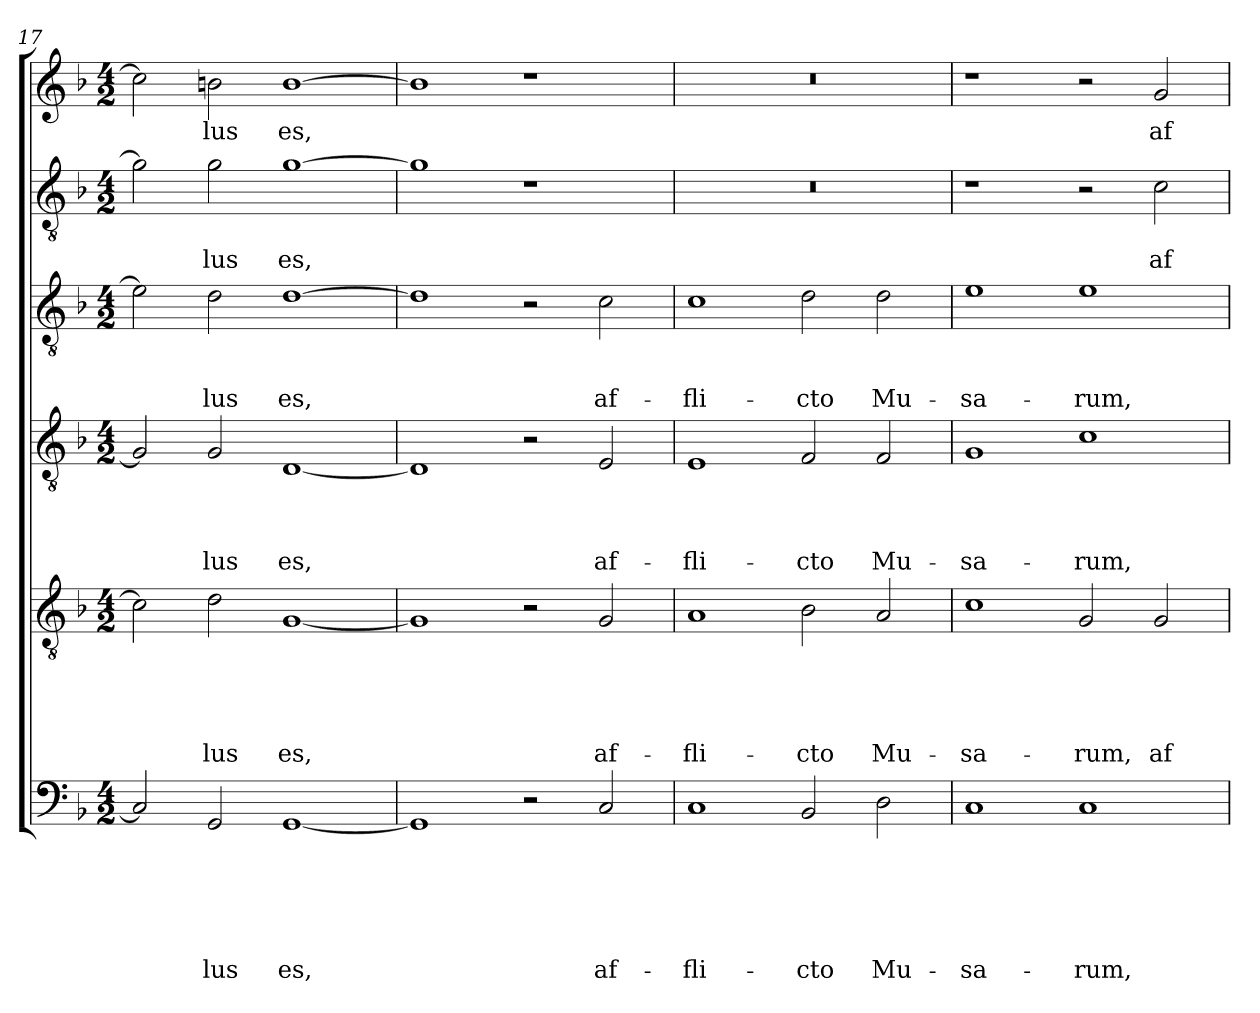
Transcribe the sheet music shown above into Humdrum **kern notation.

**kern	**text	**text	**text	**text	**text	**text	**kern	**text	**text	**text	**text	**text	**kern	**text	**text	**text	**text	**kern	**text	**text	**text	**kern	**text	**text	**kern	**text
*part6	*part6	*part6	*part6	*part6	*part6	*part6	*part5	*part5	*part5	*part5	*part5	*part5	*part4	*part4	*part4	*part4	*part4	*part3	*part3	*part3	*part3	*part2	*part2	*part2	*part1	*part1
*staff6	*staff6	*staff6	*staff6	*staff6	*staff6	*staff6	*staff5	*staff5	*staff5	*staff5	*staff5	*staff5	*staff4	*staff4	*staff4	*staff4	*staff4	*staff3	*staff3	*staff3	*staff3	*staff2	*staff2	*staff2	*staff1	*staff1
*clefF4	*	*	*	*	*	*	*clefGv2	*	*	*	*	*	*clefGv2	*	*	*	*	*clefGv2	*	*	*	*clefGv2	*	*	*clefG2	*
*k[b-]	*	*	*	*	*	*	*k[b-]	*	*	*	*	*	*k[b-]	*	*	*	*	*k[b-]	*	*	*	*k[b-]	*	*	*k[b-]	*
*F:	*	*	*	*	*	*	*F:	*	*	*	*	*	*F:	*	*	*	*	*F:	*	*	*	*F:	*	*	*F:	*
*M4/2	*	*	*	*	*	*	*M4/2	*	*	*	*	*	*M4/2	*	*	*	*	*M4/2	*	*	*	*M4/2	*	*	*M4/2	*
=17	=17	=17	=17	=17	=17	=17	=17	=17	=17	=17	=17	=17	=17	=17	=17	=17	=17	=17	=17	=17	=17	=17	=17	=17	=17	=17
2C/]	.	.	.	.	.	.	2c\]	.	.	.	.	.	2G/]	.	.	.	.	2e\]	.	.	.	2g\]	.	.	2cc\]	.
!	!	!	!	!	!	!LO:LY:b	!	!	!	!	!	!LO:LY:b	!	!	!	!	!LO:LY:b	!	!	!	!LO:LY:b	!	!	!LO:LY:b	!	!LO:LY:b
2GG/	.	.	.	.	.	-lus	2d\	.	.	.	.	-lus	2G/	.	.	.	-lus	2d\	.	.	-lus	2g\	.	-lus	2bn\	-lus
!	!	!	!	!	!	!LO:LY:b	!	!	!	!	!	!LO:LY:b	!	!	!	!	!LO:LY:b	!	!	!	!LO:LY:b	!	!	!LO:LY:b	!	!LO:LY:b
[1GG	.	.	.	.	.	es,	[1G	.	.	.	.	es,	[1D	.	.	.	es,	[1d	.	.	es,	[1g	.	es,	[1b	es,
=18	=18	=18	=18	=18	=18	=18	=18	=18	=18	=18	=18	=18	=18	=18	=18	=18	=18	=18	=18	=18	=18	=18	=18	=18	=18	=18
1GG]	.	.	.	.	.	.	1G]	.	.	.	.	.	1D]	.	.	.	.	1d]	.	.	.	1g]	.	.	1b]	.
2r	.	.	.	.	.	.	2r	.	.	.	.	.	2r	.	.	.	.	2r	.	.	.	1r	.	.	1r	.
!	!	!	!	!	!	!LO:LY:b	!	!	!	!	!	!LO:LY:b	!	!	!	!	!LO:LY:b	!	!	!	!LO:LY:b	!	!	!	!	!
2C/	.	.	.	.	.	af-	2G/	.	.	.	.	af-	2E/	.	.	.	af-	2c\	.	.	af-	.	.	.	.	.
=19	=19	=19	=19	=19	=19	=19	=19	=19	=19	=19	=19	=19	=19	=19	=19	=19	=19	=19	=19	=19	=19	=19	=19	=19	=19	=19
!	!	!	!	!	!	!LO:LY:b	!	!	!	!	!	!LO:LY:b	!	!	!	!	!LO:LY:b	!	!	!	!LO:LY:b	!	!	!	!	!
1C	.	.	.	.	.	-fli-	1A	.	.	.	.	-fli-	1E	.	.	.	-fli-	1c	.	.	-fli-	0r	.	.	0r	.
!	!	!	!	!	!	!LO:LY:b	!	!	!	!	!	!LO:LY:b	!	!	!	!	!LO:LY:b	!	!	!	!LO:LY:b	!	!	!	!	!
2BB-/	.	.	.	.	.	-cto	2B-\	.	.	.	.	-cto	2F/	.	.	.	-cto	2d\	.	.	-cto	.	.	.	.	.
!	!	!	!	!	!	!LO:LY:b	!	!	!	!	!	!LO:LY:b	!	!	!	!	!LO:LY:b	!	!	!	!LO:LY:b	!	!	!	!	!
2D\	.	.	.	.	.	Mu-	2A/	.	.	.	.	Mu-	2F/	.	.	.	Mu-	2d\	.	.	Mu-	.	.	.	.	.
=20	=20	=20	=20	=20	=20	=20	=20	=20	=20	=20	=20	=20	=20	=20	=20	=20	=20	=20	=20	=20	=20	=20	=20	=20	=20	=20
!	!	!	!	!	!	!LO:LY:b	!	!	!	!	!	!LO:LY:b	!	!	!	!	!LO:LY:b	!	!	!	!LO:LY:b	!	!	!	!	!
1C	.	.	.	.	.	-sa-	1c	.	.	.	.	-sa-	1G	.	.	.	-sa-	1e	.	.	-sa-	1r	.	.	1r	.
!	!	!	!	!	!	!LO:LY:b	!	!	!	!	!	!LO:LY:b	!	!	!	!	!LO:LY:b	!	!	!	!LO:LY:b	!	!	!	!	!
1C	.	.	.	.	.	-rum,	2G/	.	.	.	.	-rum,	1c	.	.	.	-rum,	1e	.	.	-rum,	2r	.	.	2r	.
!	!	!	!	!	!	!	!	!	!	!	!	!LO:LY:b	!	!	!	!	!	!	!	!	!	!	!	!LO:LY:b	!	!LO:LY:b
.	.	.	.	.	.	.	2G/	.	.	.	.	af-	.	.	.	.	.	.	.	.	.	2c\	.	af-	2g/	af-
=	=	=	=	=	=	=	=	=	=	=	=	=	=	=	=	=	=	=	=	=	=	=	=	=	=	=
*-	*-	*-	*-	*-	*-	*-	*-	*-	*-	*-	*-	*-	*-	*-	*-	*-	*-	*-	*-	*-	*-	*-	*-	*-	*-	*-
